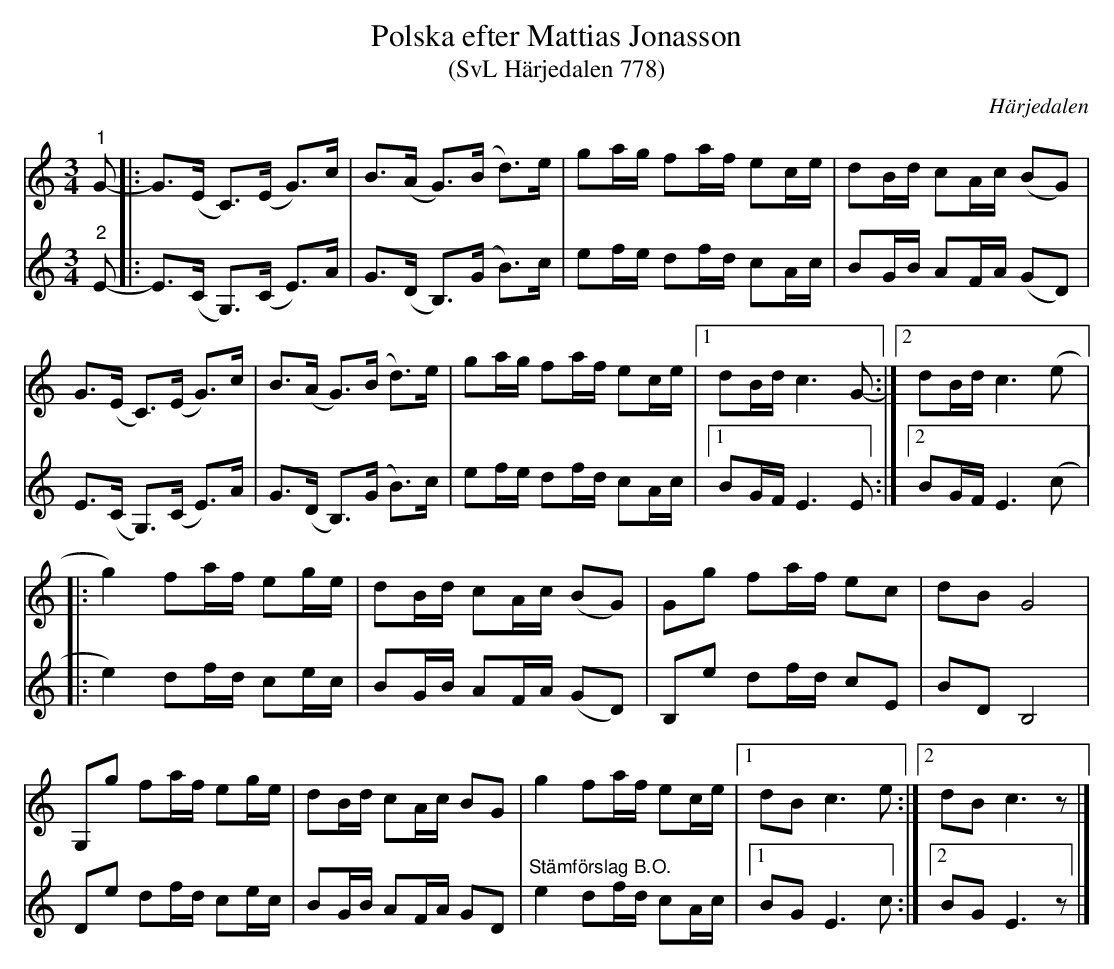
X:1
T:Polska efter Mattias Jonasson
T:(SvL Härjedalen 778)
O:Härjedalen
L:1/8
M:3/4
K:C
V:1
"^1" G- |: G>(E C>)(E G>)c | B>(A G>)(B d>)e | ga/g/ fa/f/ ec/e/ | dB/d/ cA/c/ (BG) |
G>(E C>)(E G>)c | B>(A G>)(B d>)e | ga/g/ fa/f/ ec/e/ |1 dB/d/ c3 G- :|2 dB/d/ c3 (e |:
g2) fa/f/ eg/e/ | dB/d/ cA/c/ (BG) | Gg fa/f/ ec | dB G4 |
 G,g fa/f/ eg/e/ | dB/d/ cA/c/ BG | g2 fa/f/ ec/e/ |1 dB c3 e :|2 dB c3 z |]
V:2
"^2" E- |: E>(C G,>)(C E>)A | G>(D B,>)(G B>)c | ef/e/ df/d/ cA/c/ | BG/B/ AF/A/ (GD) |
E>(C G,>)(C E>)A | G>(D B,>)(G B>)c | ef/e/ df/d/ cA/c/ |1 BG/F/ E3 E :|2 BG/F/ E3 (c |:
e2) df/d/ ce/c/ | BG/B/ AF/A/ (GD) | B,e df/d/ cE |
 BD B,4 | De df/d/ ce/c/ |  BG/B/ AF/A/ GD | "^Stämförslag B.O." e2 df/d/ cA/c/ |1 BG E3 c :|2 BG E3 z |]
